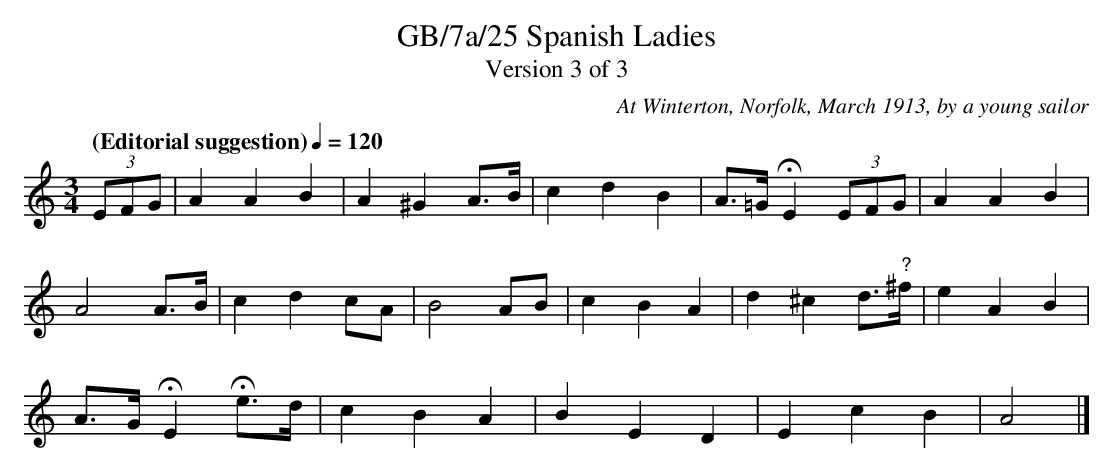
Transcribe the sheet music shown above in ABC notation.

X:1
T:GB/7a/25 Spanish Ladies
T:Version 3 of 3
C:At Winterton, Norfolk, March 1913, by a young sailor
L:1/4
Q:"(Editorial suggestion)" 1/4=120
M:3/4
K:Aaeo
(3E/F/G/ | A A B | A ^G A/>B/ | c d B | A/>=G/ HE (3E/F/G/ | A A B |$
A2 A/>B/ | c d c/A/ | B2 A/B/ | c B A | d ^c d/>"^?"^f/ | e A B |
A/>G/ HE He/>d/ | c B A | B E D | E c B | A2 |]
